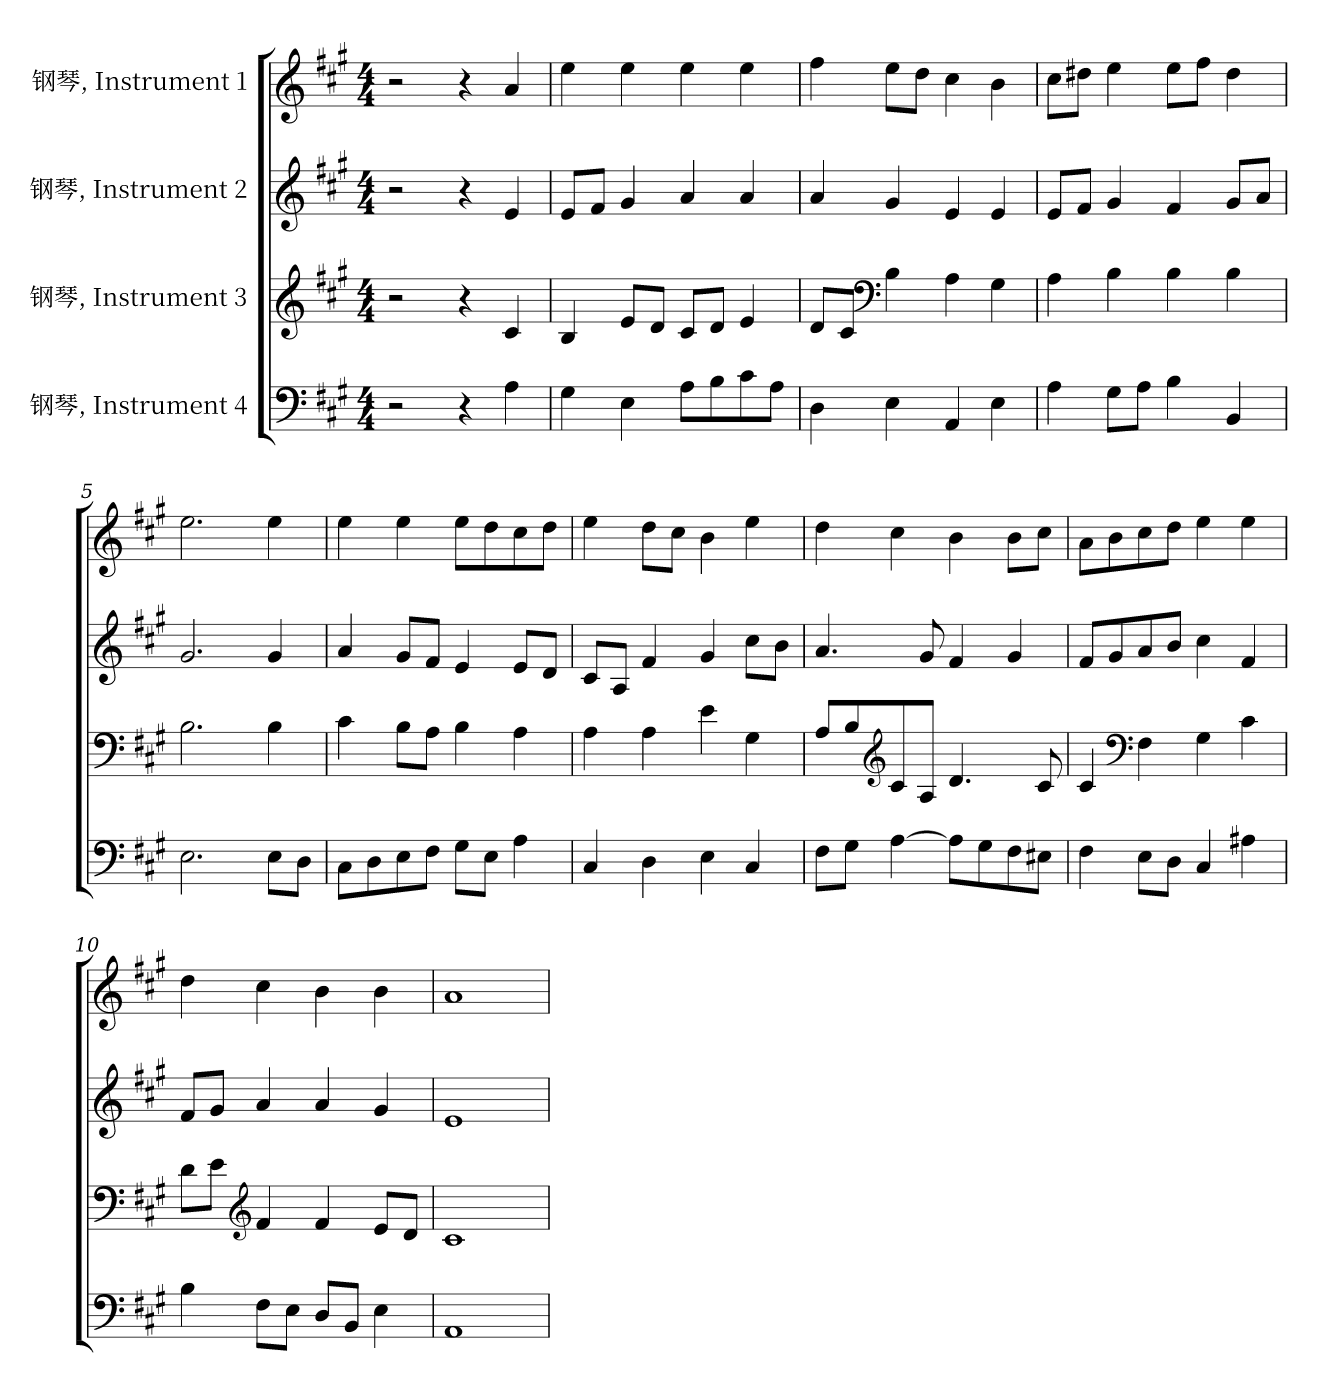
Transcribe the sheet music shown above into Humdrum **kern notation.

**kern	**kern	**kern	**kern
*part4	*part3	*part2	*part1
*staff4	*staff3	*staff2	*staff1
*I"钢琴, Instrument 4	*I"钢琴, Instrument 3	*I"钢琴, Instrument 2	*I"钢琴, Instrument 1
*clefF4	*clefG2	*clefG2	*clefG2
*k[f#c#g#]	*k[f#c#g#]	*k[f#c#g#]	*k[f#c#g#]
*M4/4	*M4/4	*M4/4	*M4/4
*MM96	*MM96	*MM96	*MM96
=1	=1	=1	=1
2r	2r	2r	2r
4r	4r	4r	4r
4A\	4c#/	4e/	4a/
=2	=2	=2	=2
4G#\	4B/	8e/L	4ee\
.	.	8f#/J	.
4E\	8e/L	4g#/	4ee\
.	8d/J	.	.
8A\L	8c#/L	4a/	4ee\
8B\	8d/J	.	.
8c#\	4e/	4a/	4ee\
8A\J	.	.	.
=3	=3	=3	=3
4D\	8d/L	4a/	4ff#\
.	8c#/J	.	.
*	*clefF4	*	*
4E\	4B\	4g#/	8ee\L
.	.	.	8dd\J
4AA/	4A\	4e/	4cc#\
4E\	4G#\	4e/	4b\
=4	=4	=4	=4
4A\	4A\	8e/L	8cc#\L
.	.	8f#/J	8dd#X\J
8G#\L	4B\	4g#/	4ee\
8A\J	.	.	.
4B\	4B\	4f#/	8ee\L
.	.	.	8ff#\J
4BB/	4B\	8g#/L	4dd#\
.	.	8a/J	.
=5	=5	=5	=5
2.E\	2.B\	2.g#/	2.ee\
8E\L	4B\	4g#/	4ee\
8D\J	.	.	.
!!LO:LB:g=z
=6	=6	=6	=6
8C#\L	4c#\	4a/	4ee\
8D\	.	.	.
8E\	8B\L	8g#/L	4ee\
8F#\J	8A\J	8f#/J	.
8G#\L	4B\	4e/	8ee\L
8E\J	.	.	8dd\
4A\	4A\	8e/L	8cc#\
.	.	8d/J	8dd\J
=7	=7	=7	=7
4C#/	4A\	8c#/L	4ee\
.	.	8A/J	.
4D\	4A\	4f#/	8dd\L
.	.	.	8cc#\J
4E\	4e\	4g#/	4b\
4C#/	4G#\	8cc#\L	4ee\
.	.	8b\J	.
=8	=8	=8	=8
8F#\L	8A/L	4.a/	4dd\
8G#\J	8B/	.	.
*	*clefG2	*	*
[4A\	8c#/	.	4cc#\
.	8A/J	8g#/	.
8A\L]	4.d/	4f#/	4b\
8G#\	.	.	.
8F#\	.	4g#/	8b\L
8E#X\J	8c#/	.	8cc#\J
=9	=9	=9	=9
4F#\	4c#/	8f#/L	8a\L
.	.	8g#/	8b\
*	*clefF4	*	*
8E\L	4F#\	8a/	8cc#\
8D\J	.	8b/J	8dd\J
4C#/	4G#\	4cc#\	4ee\
4A#X\	4c#\	4f#/	4ee\
!!LO:LB:g=z
=10	=10	=10	=10
4B\	8d\L	8f#/L	4dd\
.	8e\J	8g#/J	.
*	*clefG2	*	*
8F#\L	4f#/	4a/	4cc#\
8E\J	.	.	.
8D/L	4f#/	4a/	4b\
8BB/J	.	.	.
4E\	8e/L	4g#/	4b\
.	8d/J	.	.
=11	=11	=11	=11
1AA	1c#	1e	1a
=	=	=	=
*-	*-	*-	*-
